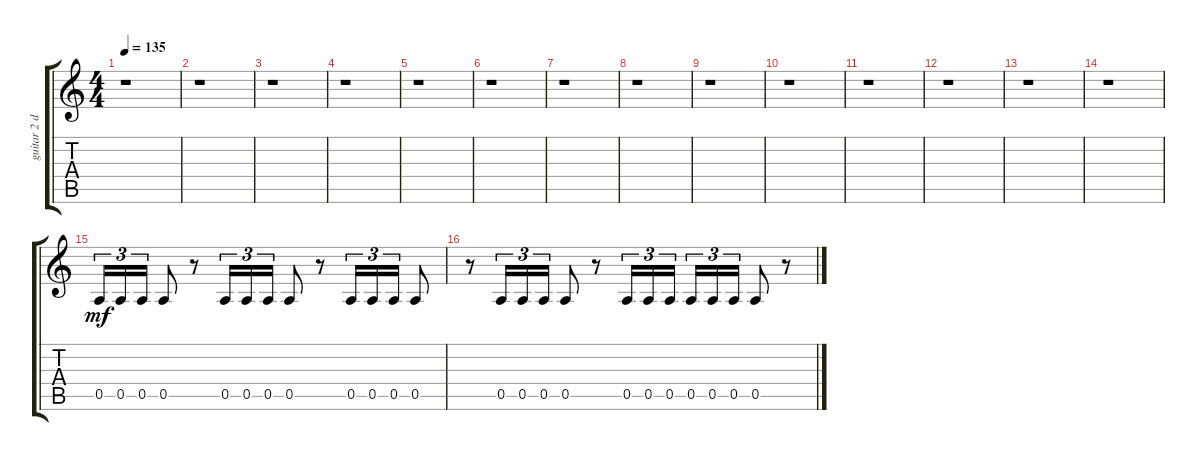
\track ("guitar 2 double" "guitar 2 d") {instrument distortionguitar}
\staff {score tabs}
\tuning (E4 B3 G3 D3 A2 E2) {hide}
\ts (4 4)
\tempo 135
\clef g2
\ks c
r.1{dy mf} |
r.1 |
r.1 |
r.1 |
r.1 |
r.1 |
r.1 |
r.1 |
r.1 |
r.1 |
r.1 |
r.1 |
r.1 |
r.1 |
0.5.16{tu (3 2)} 0.5.16{tu (3 2)} 0.5.16{tu (3 2)} 0.5.8 r.8 0.5.16{tu (3 2)} 0.5.16{tu (3 2)} 0.5.16{tu (3 2)} 0.5.8 r.8 0.5.16{tu (3 2)} 0.5.16{tu (3 2)} 0.5.16{tu (3 2)} 0.5.8 |
r.8 0.5.16{tu (3 2)} 0.5.16{tu (3 2)} 0.5.16{tu (3 2)} 0.5.8 r.8 0.5.16{tu (3 2)} 0.5.16{tu (3 2)} 0.5.16{tu (3 2)} 0.5.16{tu (3 2)} 0.5.16{tu (3 2)} 0.5.16{tu (3 2)} 0.5.8 r.8
